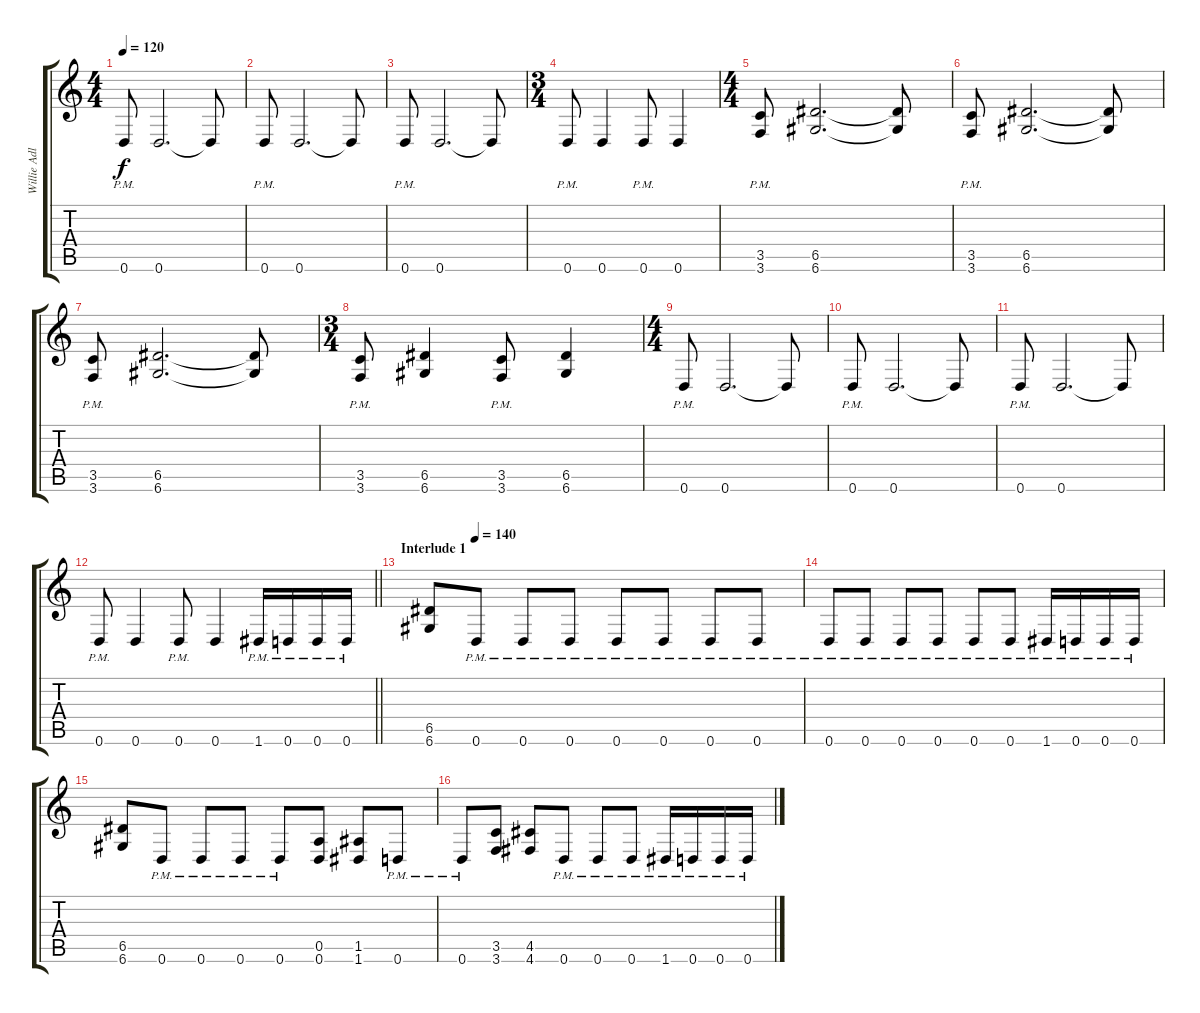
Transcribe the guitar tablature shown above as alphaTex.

\track ("Willie Adler - Rhythm" "Willie Adl") {instrument distortionguitar}
\staff {score tabs}
\tuning (E4 B3 G3 D3 A2 D2) {hide}
\ts (4 4)
\tempo 120
\clef g2
\ks c
0.6{pm}.8{dy f} 0.6.2{d} 0.6{t}.8 |
0.6{pm}.8 0.6.2{d} 0.6{t}.8 |
0.6{pm}.8 0.6.2{d} 0.6{t}.8 |
\ts (3 4)
0.6{pm}.8 0.6.4 0.6{pm}.8 0.6.4 |
\ts (4 4)
(3.5{pm} 3.6{pm}).8 (6.5 6.6).2{d} (6.5{t} 6.6{t}).8 |
(3.5{pm} 3.6{pm}).8 (6.5 6.6).2{d} (6.5{t} 6.6{t}).8 |
(3.5{pm} 3.6{pm}).8 (6.5 6.6).2{d} (6.5{t} 6.6{t}).8 |
\ts (3 4)
(3.5{pm} 3.6{pm}).8 (6.5 6.6).4 (3.5{pm} 3.6{pm}).8 (6.5 6.6).4 |
\ts (4 4)
0.6{pm}.8 0.6.2{d} 0.6{t}.8 |
0.6{pm}.8 0.6.2{d} 0.6{t}.8 |
0.6{pm}.8 0.6.2{d} 0.6{t}.8 |
\barLineRight lightlight
0.6{pm}.8 0.6.4 0.6{pm}.8 0.6.4 1.6{pm}.16 0.6{pm}.16 0.6{pm}.16 0.6{pm}.16 |
\section ("" "Interlude 1")
\tempo (140 0.125)
(6.5 6.6).8 0.6{pm}.8 0.6{pm}.8 0.6{pm}.8 0.6{pm}.8 0.6{pm}.8 0.6{pm}.8 0.6{pm}.8 |
0.6{pm}.8 0.6{pm}.8 0.6{pm}.8 0.6{pm}.8 0.6{pm}.8 0.6{pm}.8 1.6{pm}.16 0.6{pm}.16 0.6{pm}.16 0.6{pm}.16 |
(6.5 6.6).8 0.6{pm}.8 0.6{pm}.8 0.6{pm}.8 0.6{pm}.8 (0.5 0.6).8 (1.5 1.6).8 0.6{pm}.8 |
0.6{pm}.8 (3.5 3.6).8 (4.5 4.6).8 0.6{pm}.8 0.6{pm}.8 0.6{pm}.8 1.6{pm}.16 0.6{pm}.16 0.6{pm}.16 0.6{pm}.16
